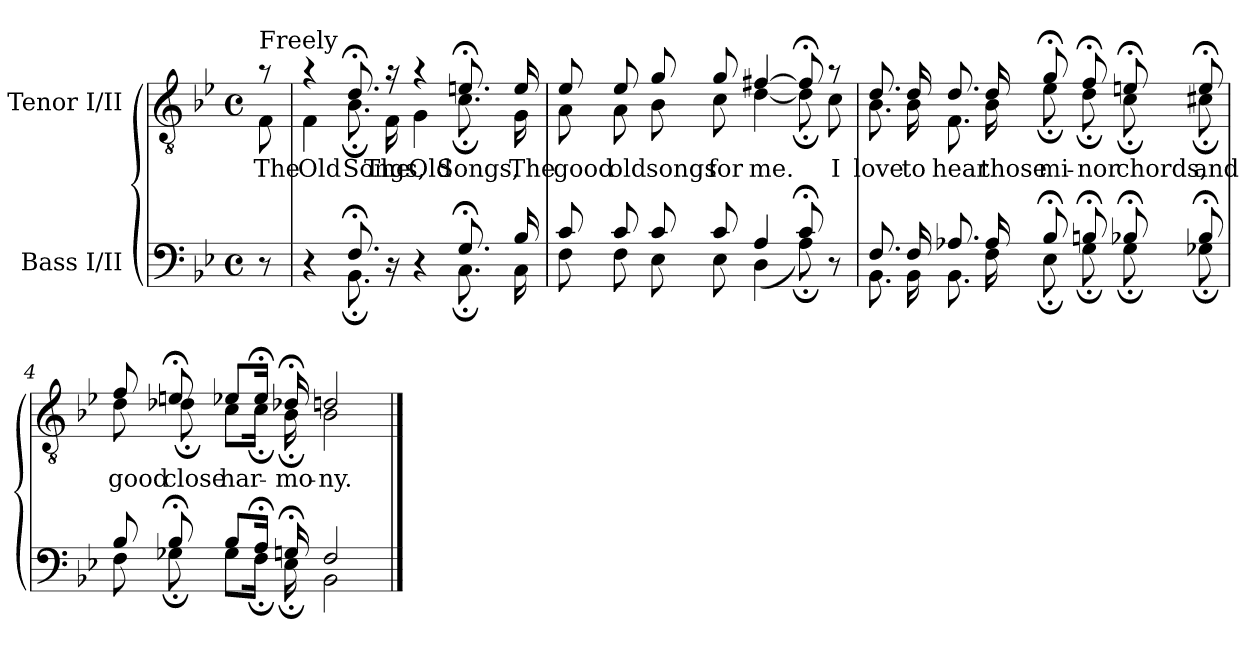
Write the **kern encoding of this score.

**kern	**kern	**text
*part2	*part1	*part1
*staff2	*staff1	*staff1
*I"Bass I/II	*I"Tenor I/II	*
*clefF4	*clefGv2	*
*k[b-e-]	*k[b-e-]	*
*B-:	*B-:	*
*M4/4	*M4/4	*
*met(c)	*met(c)	*
=	=	=
*	*^	*
!	!LO:TX:a:t=Freely	!	!
8r	8ra	8F\	The
=1	=1	=1	=1
*^	*	*	*
4r	4ryy	4ra	4F\	Old
8.F;</	8.BB-;\	8.d;</	8.B-;\	Songs,
16r	16ryy	16ra	16F\	The
4r	4ryy	4ra	4G\	Old
8.G;</	8.C;\	8.en;</	8.c;\	Songs,
16B-/	16C\	16e/	16G\	The
=2	=2	=2	=2	=2
8c/	8F\	8e-/	8A\	good
8c/	8F\	8e-/	8A\	old
8c/	8E-\	8g/	8B-\	songs
8c/	8E-\	8g/	8c\	for
4A/	(4D\	[>4f#X/	[<4d\	me.
8c;</	8A;\)	8f#;</]	8d;\]	.
8r	8ryy	8ra	8c\	I
!!LO:LB:g=z	!!
=3	=3	=3	=3	=3
8.F/	8.BB-\	8.d/	8.B-\	love
16F/	16BB-\	16d/	16B-\	to
8.A-X/	8.BB-\	8.d/	8.F\	hear
16A-/	16F\	16d/	16B-\	those
8B-;</	8E-;\	8g;</	8e-;\	mi-
8Bn;</	8G;\	8f;</	8d;\	-nor
8B-X;</	8G;\	8en;</	8c;\	chords,
8B-;</	8G-X;\	8e;</	8c#X;\	and
=4	=4	=4	=4	=4
8B-/	8F\	8f/	8d\	good
8B-;</	8G-X;\	8en;</	8d-X;\	close
8B-/L	8G-\L	8e-X/L	8c\L	har-
16A;</Jk	16F;\Jk	16e-;</Jk	16c;\Jk	.
16G;</	16E-;\	16d-X;</	16B-;\	-mo-
2F/	2BB-\	2dn/	2B-\	-ny.
*v	*v	*	*	*
*	*v	*v	*
==	==	==
*-	*-	*-
